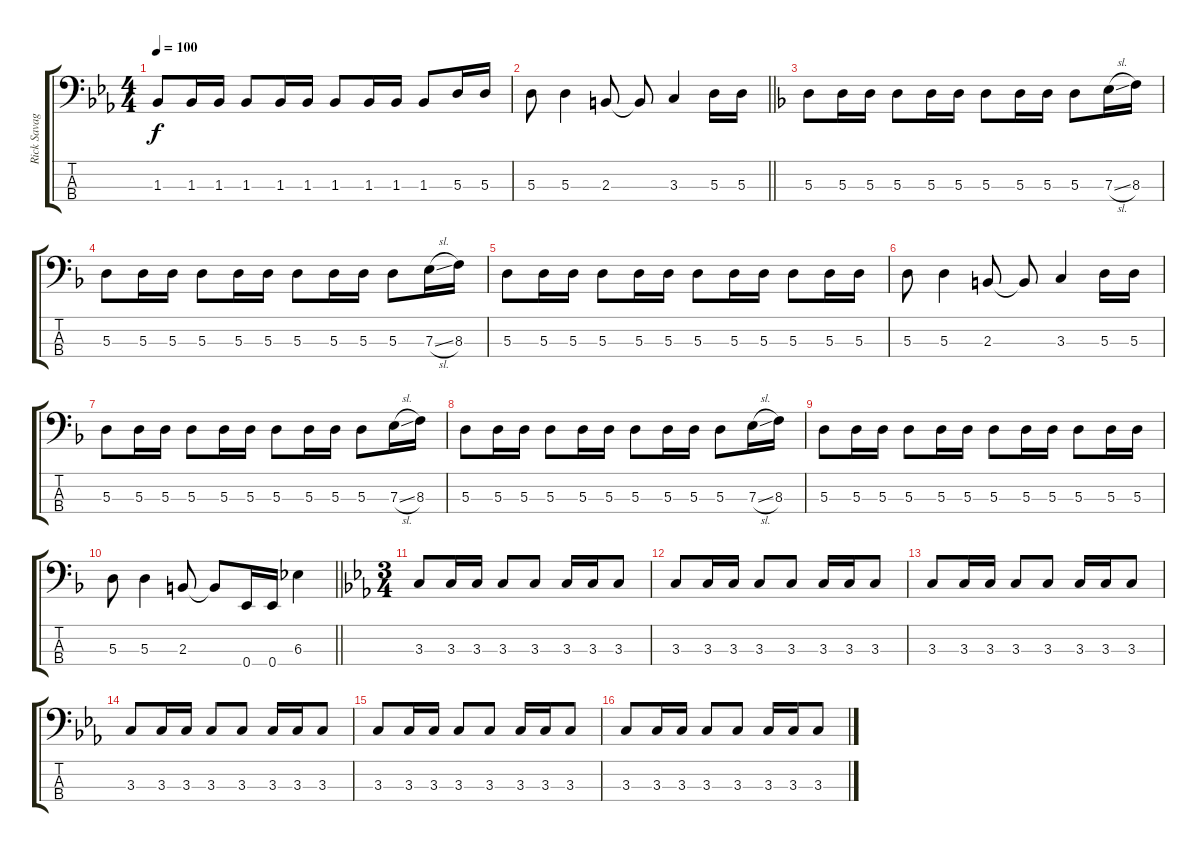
\track ("Rick Savage" "Rick Savag") {instrument electricbasspick}
\staff {score tabs}
\tuning (G2 D2 A1 E1) {hide}
\ts (4 4)
\tempo 100
\clef f4
\ks cminor
1.3{t}.8{dy f} 1.3.16 1.3.16 1.3.8 1.3.16 1.3.16 1.3.8 1.3.16 1.3.16 1.3.8 5.3.16 5.3.16 |
\barLineRight lightlight
5.3.8 5.3.4 2.3.8 2.3{t}.8 3.3.4 5.3.16 5.3.16 |
\ks dminor
5.3.8 5.3.16 5.3.16 5.3.8 5.3.16 5.3.16 5.3.8 5.3.16 5.3.16 5.3.8 7.3{sl}.16 8.3.16 |
5.3.8 5.3.16 5.3.16 5.3.8 5.3.16 5.3.16 5.3.8 5.3.16 5.3.16 5.3.8 7.3{sl}.16 8.3.16 |
5.3.8 5.3.16 5.3.16 5.3.8 5.3.16 5.3.16 5.3.8 5.3.16 5.3.16 5.3.8 5.3.16 5.3.16 |
5.3.8 5.3.4 2.3.8 2.3{t}.8 3.3.4 5.3.16 5.3.16 |
5.3.8 5.3.16 5.3.16 5.3.8 5.3.16 5.3.16 5.3.8 5.3.16 5.3.16 5.3.8 7.3{sl}.16 8.3.16 |
5.3.8 5.3.16 5.3.16 5.3.8 5.3.16 5.3.16 5.3.8 5.3.16 5.3.16 5.3.8 7.3{sl}.16 8.3.16 |
5.3.8 5.3.16 5.3.16 5.3.8 5.3.16 5.3.16 5.3.8 5.3.16 5.3.16 5.3.8 5.3.16 5.3.16 |
\barLineRight lightlight
5.3.8 5.3.4 2.3.8 2.3{t}.8 0.4.16 0.4.16 6.3.4 |
\ts (3 4)
\ks cminor
3.3.8 3.3.16 3.3.16 3.3.8 3.3.8 3.3.16 3.3.16 3.3.8 |
3.3.8 3.3.16 3.3.16 3.3.8 3.3.8 3.3.16 3.3.16 3.3.8 |
3.3.8 3.3.16 3.3.16 3.3.8 3.3.8 3.3.16 3.3.16 3.3.8 |
3.3.8 3.3.16 3.3.16 3.3.8 3.3.8 3.3.16 3.3.16 3.3.8 |
3.3.8 3.3.16 3.3.16 3.3.8 3.3.8 3.3.16 3.3.16 3.3.8 |
3.3.8 3.3.16 3.3.16 3.3.8 3.3.8 3.3.16 3.3.16 3.3.8
